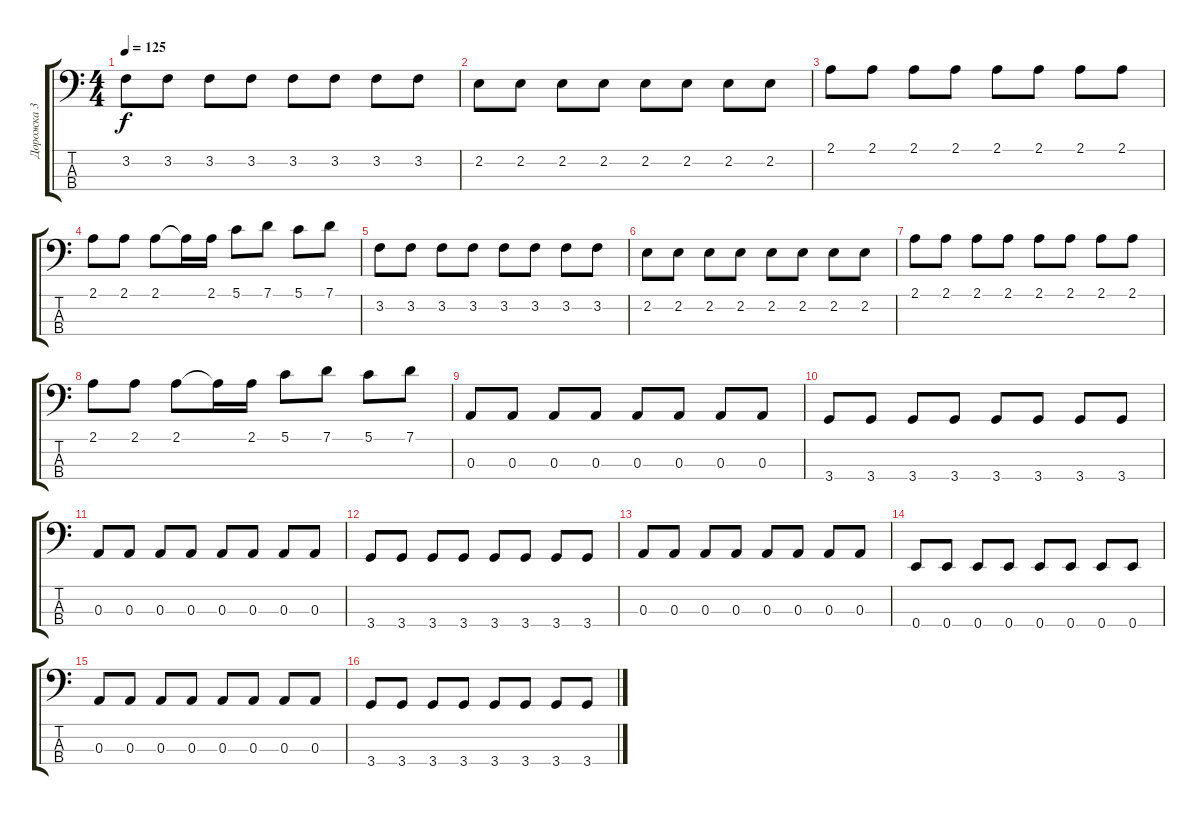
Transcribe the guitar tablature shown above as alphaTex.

\track ("Дорожка 3" "Дорожка 3") {instrument electricbassfinger}
\staff {score tabs}
\tuning (G2 D2 A1 E1) {hide}
\ts (4 4)
\tempo 125
\clef f4
\ks c
3.2.8{dy f} 3.2.8 3.2.8 3.2.8 3.2.8 3.2.8 3.2.8 3.2.8 |
2.2.8 2.2.8 2.2.8 2.2.8 2.2.8 2.2.8 2.2.8 2.2.8 |
2.1.8 2.1.8 2.1.8 2.1.8 2.1.8 2.1.8 2.1.8 2.1.8 |
2.1.8 2.1.8 2.1.8 2.1{t}.16 2.1.16 5.1.8 7.1.8 5.1.8 7.1.8 |
3.2.8 3.2.8 3.2.8 3.2.8 3.2.8 3.2.8 3.2.8 3.2.8 |
2.2.8 2.2.8 2.2.8 2.2.8 2.2.8 2.2.8 2.2.8 2.2.8 |
2.1.8 2.1.8 2.1.8 2.1.8 2.1.8 2.1.8 2.1.8 2.1.8 |
2.1.8 2.1.8 2.1.8 2.1{t}.16 2.1.16 5.1.8 7.1.8 5.1.8 7.1.8 |
0.3.8 0.3.8 0.3.8 0.3.8 0.3.8 0.3.8 0.3.8 0.3.8 |
3.4.8 3.4.8 3.4.8 3.4.8 3.4.8 3.4.8 3.4.8 3.4.8 |
0.3.8 0.3.8 0.3.8 0.3.8 0.3.8 0.3.8 0.3.8 0.3.8 |
3.4.8 3.4.8 3.4.8 3.4.8 3.4.8 3.4.8 3.4.8 3.4.8 |
0.3.8 0.3.8 0.3.8 0.3.8 0.3.8 0.3.8 0.3.8 0.3.8 |
0.4.8 0.4.8 0.4.8 0.4.8 0.4.8 0.4.8 0.4.8 0.4.8 |
0.3.8 0.3.8 0.3.8 0.3.8 0.3.8 0.3.8 0.3.8 0.3.8 |
3.4.8 3.4.8 3.4.8 3.4.8 3.4.8 3.4.8 3.4.8 3.4.8
